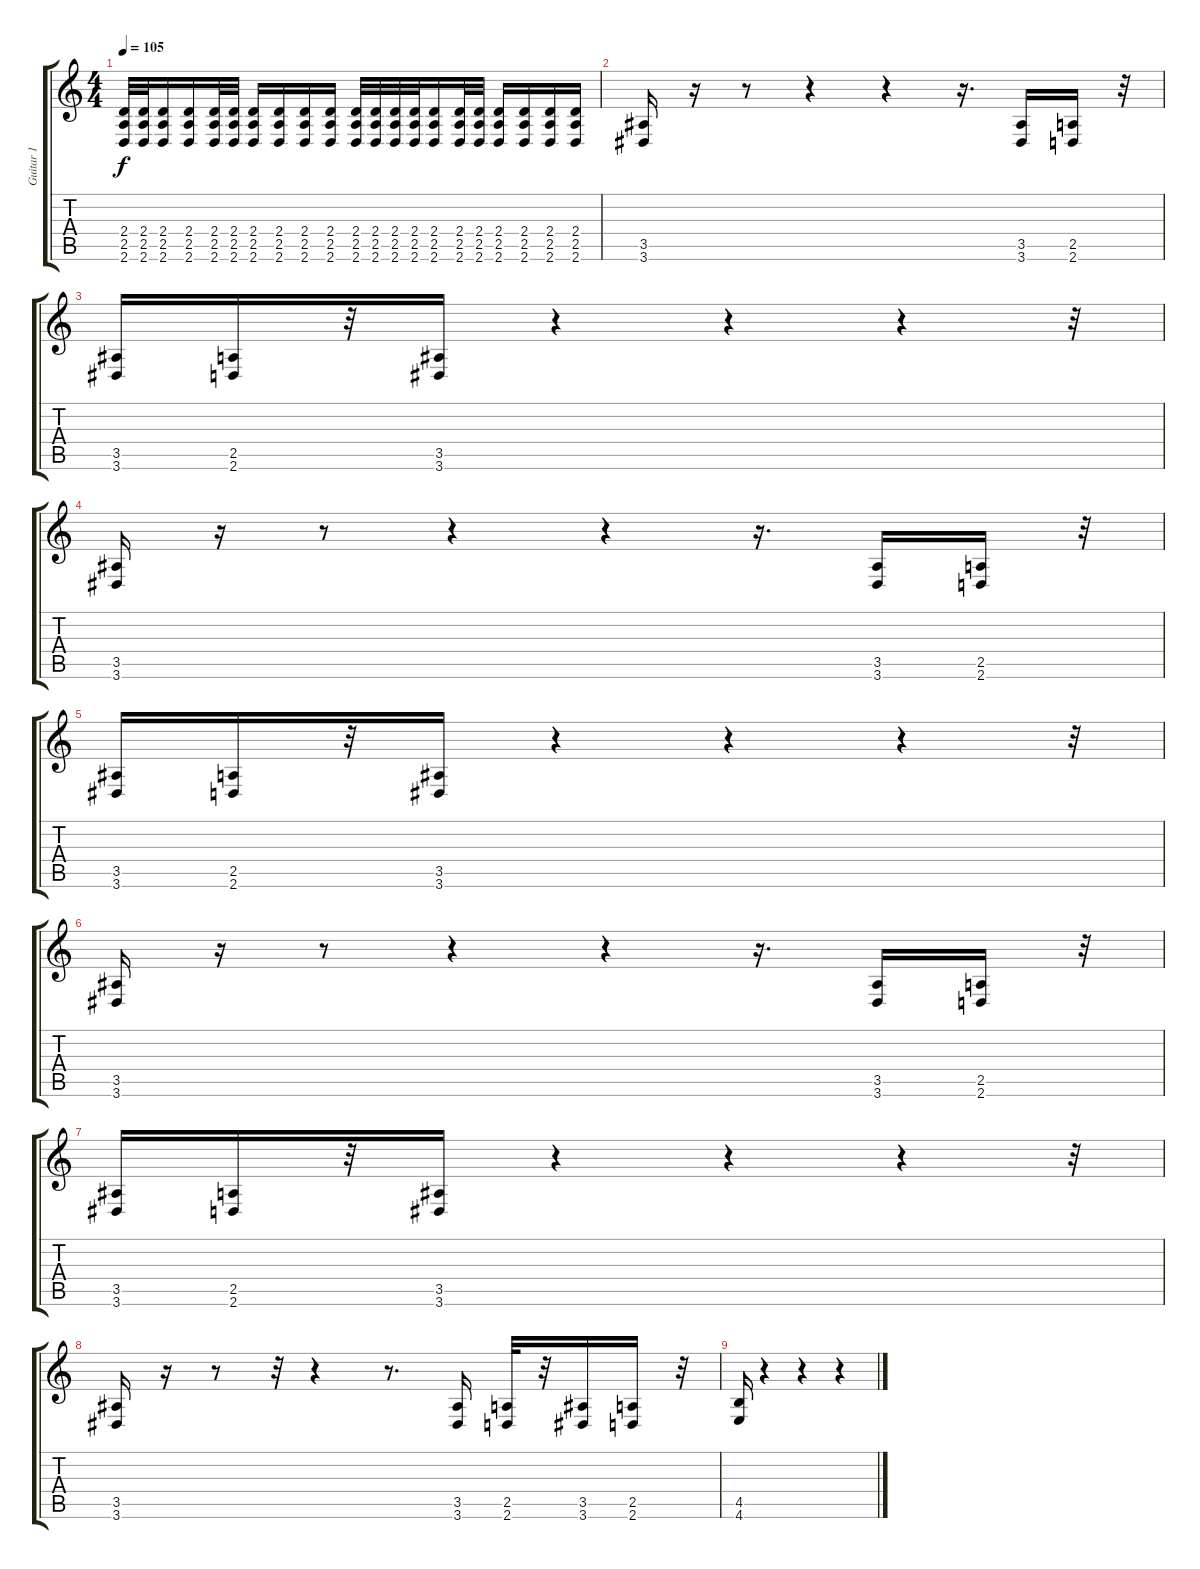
\track ("Guitar 1" "Guitar 1") {instrument overdrivenguitar}
\staff {score tabs}
\tuning (D4 A3 F3 C3 G2 C2) {hide}
\ts (4 4)
\tempo 105
\clef g2
\ks c
(2.4 2.5 2.6).32{dy f} (2.4 2.5 2.6).32 (2.4 2.5 2.6).16 (2.4 2.5 2.6).16 (2.4 2.5 2.6).32 (2.4 2.5 2.6).32 (2.4 2.5 2.6).16 (2.4 2.5 2.6).16 (2.4 2.5 2.6).16 (2.4 2.5 2.6).16 (2.4 2.5 2.6).32 (2.4 2.5 2.6).32 (2.4 2.5 2.6).32 (2.4 2.5 2.6).32 (2.4 2.5 2.6).16 (2.4 2.5 2.6).32 (2.4 2.5 2.6).32 (2.4 2.5 2.6).16 (2.4 2.5 2.6).16 (2.4 2.5 2.6).16 (2.4 2.5 2.6).16 |
(3.5 3.6).16 r.16 r.8 r.4 r.4 r.16{d} (3.5 3.6).16 (2.5 2.6).16 r.32 |
(3.5 3.6).16 (2.5 2.6).16 r.32 (3.5 3.6).16 r.4 r.4 r.4 r.32 |
(3.5 3.6).16 r.16 r.8 r.4 r.4 r.16{d} (3.5 3.6).16 (2.5 2.6).16 r.32 |
(3.5 3.6).16 (2.5 2.6).16 r.32 (3.5 3.6).16 r.4 r.4 r.4 r.32 |
(3.5 3.6).16 r.16 r.8 r.4 r.4 r.16{d} (3.5 3.6).16 (2.5 2.6).16 r.32 |
(3.5 3.6).16 (2.5 2.6).16 r.32 (3.5 3.6).16 r.4 r.4 r.4 r.32 |
(3.5 3.6).16 r.16 r.8 r.32 r.4 r.8{d} (3.5 3.6).16 (2.5 2.6).32 r.32 (3.5 3.6).16 (2.5 2.6).16 r.32 |
(4.5 4.6).16 r.4 r.4 r.4
